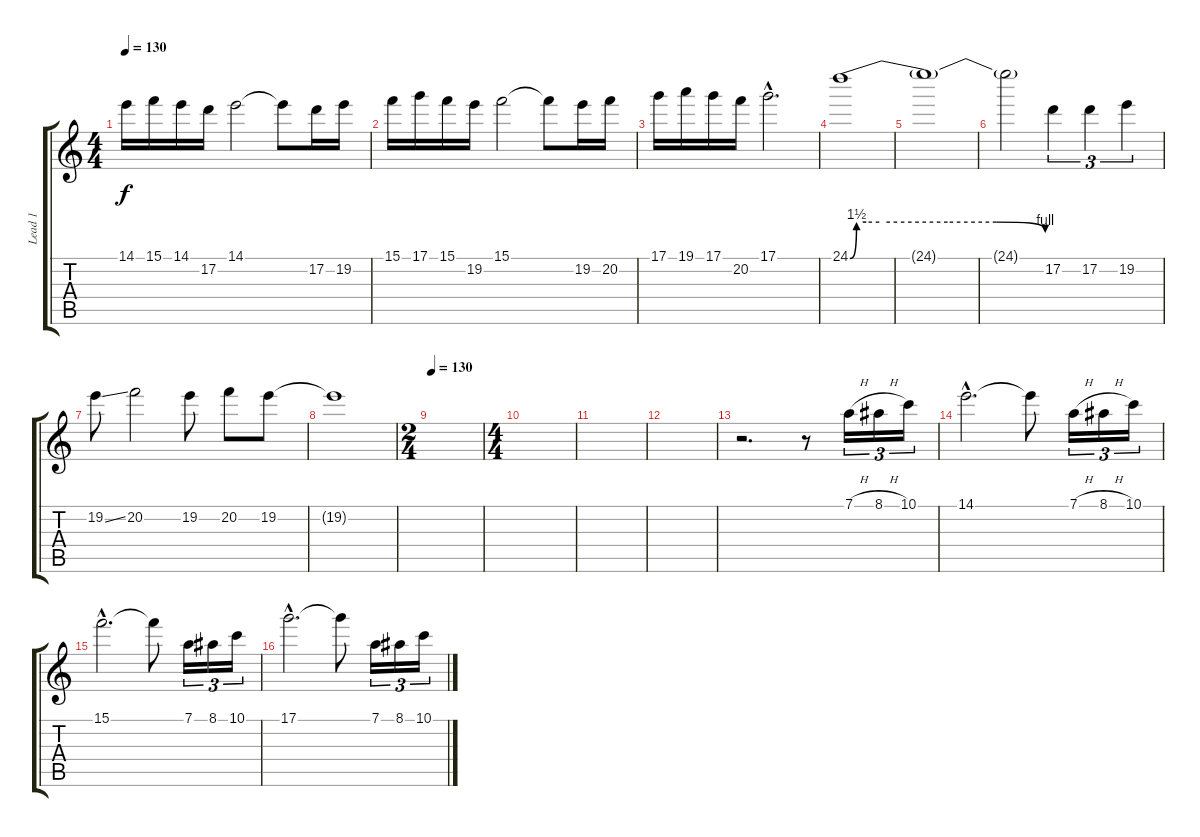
\track ("Lead 1" "Lead 1") {instrument distortionguitar}
\staff {score tabs}
\tuning (D4 A3 F3 C3 G2 D2) {hide}
\ts (4 4)
\tempo 130
\clef g2
\ks c
14.1.16{dy f} 15.1.16 14.1.16 17.2.16 14.1.2 14.1{t}.8 17.2.16 19.2.16 |
15.1.16 17.1.16 15.1.16 19.2.16 15.1.2 15.1{t}.8 19.2.16 20.2.16 |
17.1.16 19.1.16 17.1.16 20.2.16 17.1{hac}.2{d} |
24.1{be (custom 0 0 2 6 5 6 9 6 30 6 45 6 60 4)}.1 |
24.1{t}.1 |
24.1{t}.2 17.2.4{tu (3 2)} 17.2.4{tu (3 2)} 19.2.4{tu (3 2)} |
19.2{ss}.8 20.2.2 19.2.8 20.2.8 19.2.8 |
19.2{t}.1 |
\ts (2 4)
\tempo 130
|
\ts (4 4)
|
|
|
r.2{d} r.8 7.1{h}.16{tu (3 2)} 8.1{h}.16{tu (3 2)} 10.1.16{tu (3 2)} |
14.1{hac}.2{d} 14.1{t}.8 7.1{h}.16{tu (3 2)} 8.1{h}.16{tu (3 2)} 10.1.16{tu (3 2)} |
15.1{hac}.2{d} 15.1{t}.8 7.1.16{tu (3 2)} 8.1.16{tu (3 2)} 10.1.16{tu (3 2)} |
17.1{hac}.2{d} 17.1{t}.8 7.1.16{tu (3 2)} 8.1.16{tu (3 2)} 10.1.16{tu (3 2)}
